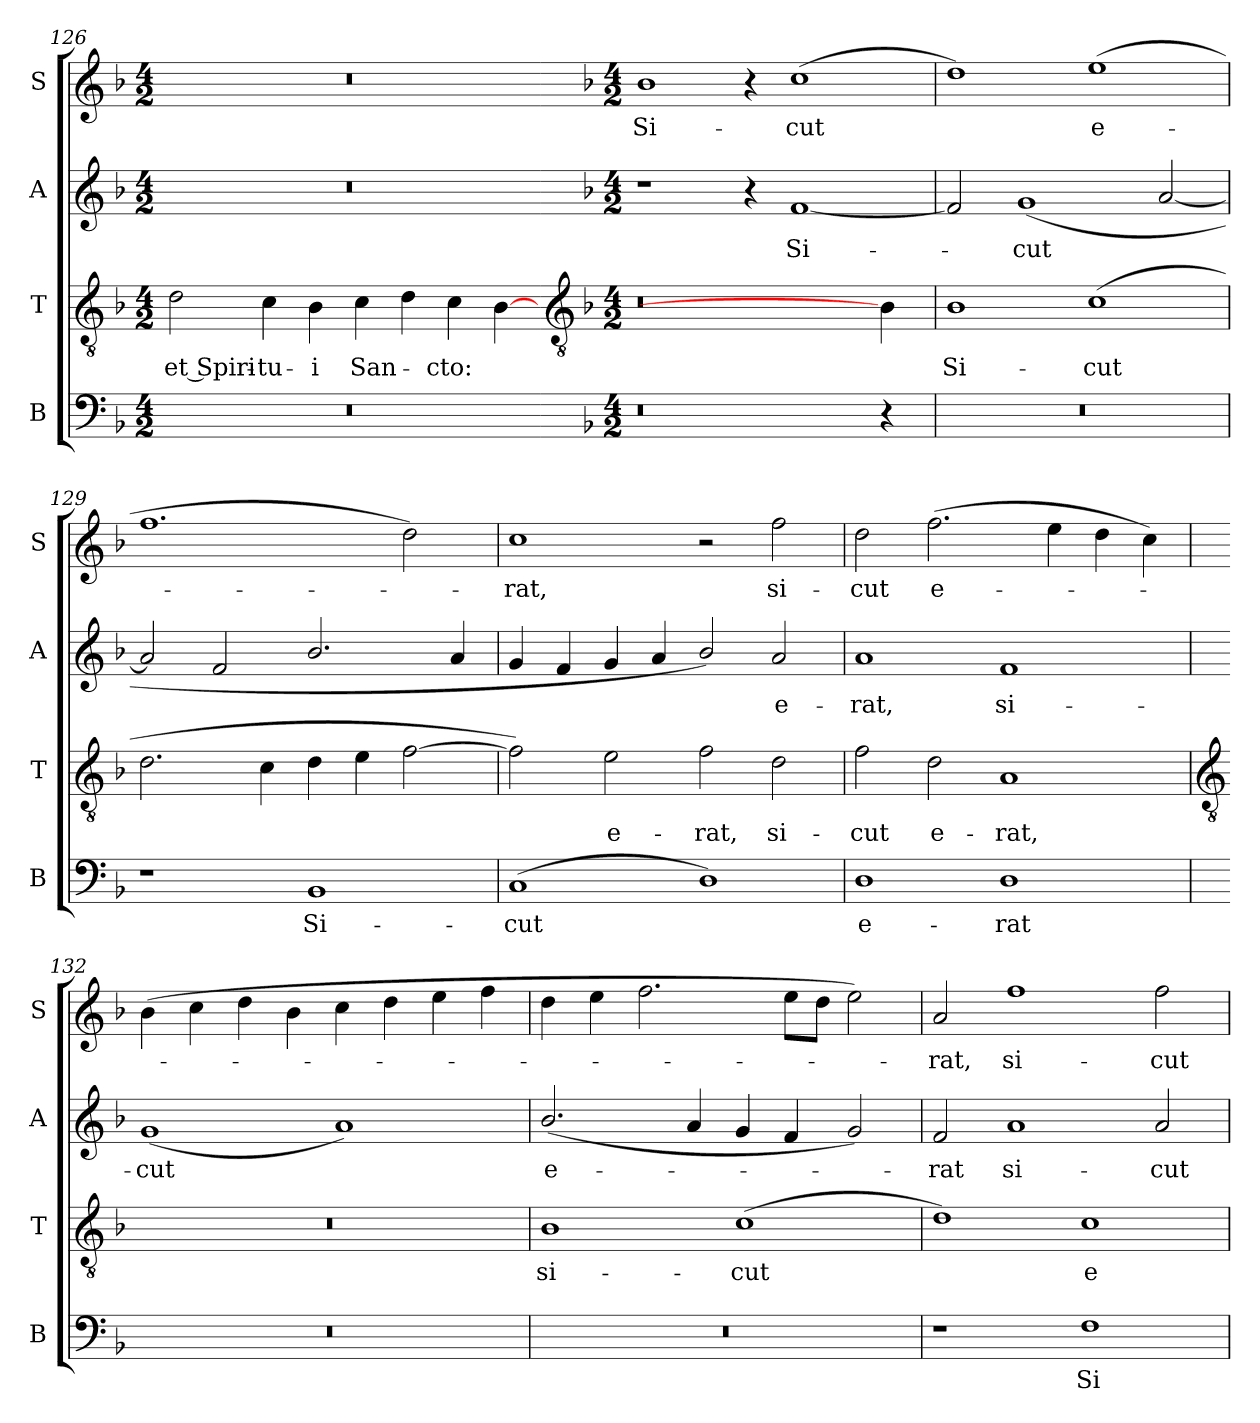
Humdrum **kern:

**kern	**text	**kern	**text	**kern	**text	**kern	**text
*part4	*part4	*part3	*part3	*part2	*part2	*part1	*part1
*staff4	*staff4	*staff3	*staff3	*staff2	*staff2	*staff1	*staff1
*I"B	*	*I"T	*	*I"A	*	*I"S	*
*I'B	*	*I'T	*	*I'A	*	*I'S	*
*clefF4	*	*clefGv2	*	*clefG2	*	*clefG2	*
*k[b-]	*	*k[b-]	*	*k[b-]	*	*k[b-]	*
*F:	*	*F:	*	*F:	*	*F:	*
*M4/2	*	*M4/2	*	*M4/2	*	*M4/2	*
=126	=126	=126	=126	=126	=126	=126	=126
!	!	!	!LO:LY:b	!	!	!	!
0r	.	2d	et Spiri-	0r	.	0r	.
!	!	!	!LO:LY:b	!	!	!	!
.	.	4c	-tu-	.	.	.	.
!	!	!	!LO:LY:b	!	!	!	!
.	.	4B-	-i	.	.	.	.
!	!	!	!LO:LY:b	!	!	!	!
.	.	4c	San-	.	.	.	.
.	.	4d	.	.	.	.	.
!	!	!	!LO:LY:b	!	!	!	!
.	.	4c	cto:	.	.	.	.
.	.	[4B-	.	.	.	.	.
!!LO:LB:g=z
=127||	=127||	=127-	=127||	=127||	=127||	=127||	=127||
*	*	*clefGv2	*	*	*	*	*
*k[b-]	*	*	*	*k[b-]	*	*k[b-]	*
*F:	*	*	*	*F:	*	*F:	*
*M4/2	*	*M4/2	*	*M4/2	*	*M4/2	*
!	!	!	!	!	!	!	!LO:LY:b
0r	.	0r	.	1r	.	1b-	Si-
.	.	.	.	4r	.	4r	.
!	!	!	!	!	!LO:LY:b	!	!LO:LY:b
.	.	.	.	[1f	Si-	(>1cc	-cut
4r	.	4B-]	.	.	.	.	.
=128	=128	=128	=128	=128	=128	=128	=128
!	!	!	!LO:LY:b	!	!	!	!
0r	.	1B-	Si-	2f]	.	1dd)	.
!	!	!	!	!	!LO:LY:b	!	!
.	.	.	.	(<1g	cut	.	.
!	!	!	!LO:LY:b	!	!	!	!LO:LY:b
.	.	(>1c	-cut	.	.	(>1ee	e-
.	.	.	.	[2a	.	.	.
=129	=129	=129	=129	=129	=129	=129	=129
1r	.	2.d	.	2a]	.	1.ff	.
.	.	.	.	2f	.	.	.
.	.	4c	.	.	.	.	.
!	!LO:LY:b	!	!	!	!	!	!
1BB-	Si-	4d	.	2.b-/	.	.	.
.	.	4e	.	.	.	.	.
.	.	[2f	.	.	.	2dd)	.
.	.	.	.	4a	.	.	.
=130	=130	=130	=130	=130	=130	=130	=130
!	!LO:LY:b	!	!	!	!	!	!LO:LY:b
(<1C	-cut	2f])	.	4g	.	1cc	rat,
.	.	.	.	4f	.	.	.
!	!	!	!LO:LY:b	!	!	!	!
.	.	2e	e-	4g	.	.	.
.	.	.	.	4a	.	.	.
!	!	!	!LO:LY:b	!	!	!	!
1D)	.	2f	-rat,	2b-/)	.	2r	.
!	!	!	!LO:LY:b	!	!LO:LY:b	!	!LO:LY:b
.	.	2d	si-	2a	e-	2ff	si-
=131	=131	=131	=131	=131	=131	=131	=131
!	!LO:LY:b	!	!LO:LY:b	!	!LO:LY:b	!	!LO:LY:b
1D	e-	2f	-cut	1a	-rat,	2dd	-cut
!	!	!	!LO:LY:b	!	!	!	!LO:LY:b
.	.	2d	e-	.	.	(>2.ff	e-
!	!LO:LY:b	!	!LO:LY:b	!	!LO:LY:b	!	!
1D	-rat	1A	-rat,	1f	si-	.	.
.	.	.	.	.	.	4ee	.
.	.	.	.	.	.	4dd	.
.	.	.	.	.	.	4cc)	.
!!LO:LB:g=z
=132	=132	=132	=132	=132	=132	=132	=132
*	*	*clefGv2	*	*	*	*	*
!	!	!	!	!	!LO:LY:b	!	!
0r	.	0r	.	(<1g	-cut	(>4b-	.
.	.	.	.	.	.	4cc	.
.	.	.	.	.	.	4dd	.
.	.	.	.	.	.	4b-	.
.	.	.	.	1a)	.	4cc	.
.	.	.	.	.	.	4dd	.
.	.	.	.	.	.	4ee	.
.	.	.	.	.	.	4ff	.
=133	=133	=133	=133	=133	=133	=133	=133
!	!	!	!LO:LY:b	!	!LO:LY:b	!	!
0r	.	1B-	si-	(<2.b-/	e-	4dd	.
.	.	.	.	.	.	4ee	.
.	.	.	.	.	.	2.ff	.
.	.	.	.	4a	.	.	.
!	!	!	!LO:LY:b	!	!	!	!
.	.	(>1c	-cut	4g	.	.	.
.	.	.	.	4f	.	8eeL	.
.	.	.	.	.	.	8ddJ	.
.	.	.	.	2g)	.	2ee)	.
=134	=134	=134	=134	=134	=134	=134	=134
!	!	!	!	!	!LO:LY:b	!	!LO:LY:b
1r	.	1d)	.	2f	rat	2a	rat,
!	!	!	!	!	!LO:LY:b	!	!LO:LY:b
.	.	.	.	1a	si-	1ff	si-
!	!LO:LY:b	!	!LO:LY:b	!	!	!	!
1F	Si-	1c	e-	.	.	.	.
!	!	!	!	!	!LO:LY:b	!	!LO:LY:b
.	.	.	.	2a	-cut	2ff	-cut
=	=	=	=	=	=	=	=
*-	*-	*-	*-	*-	*-	*-	*-
